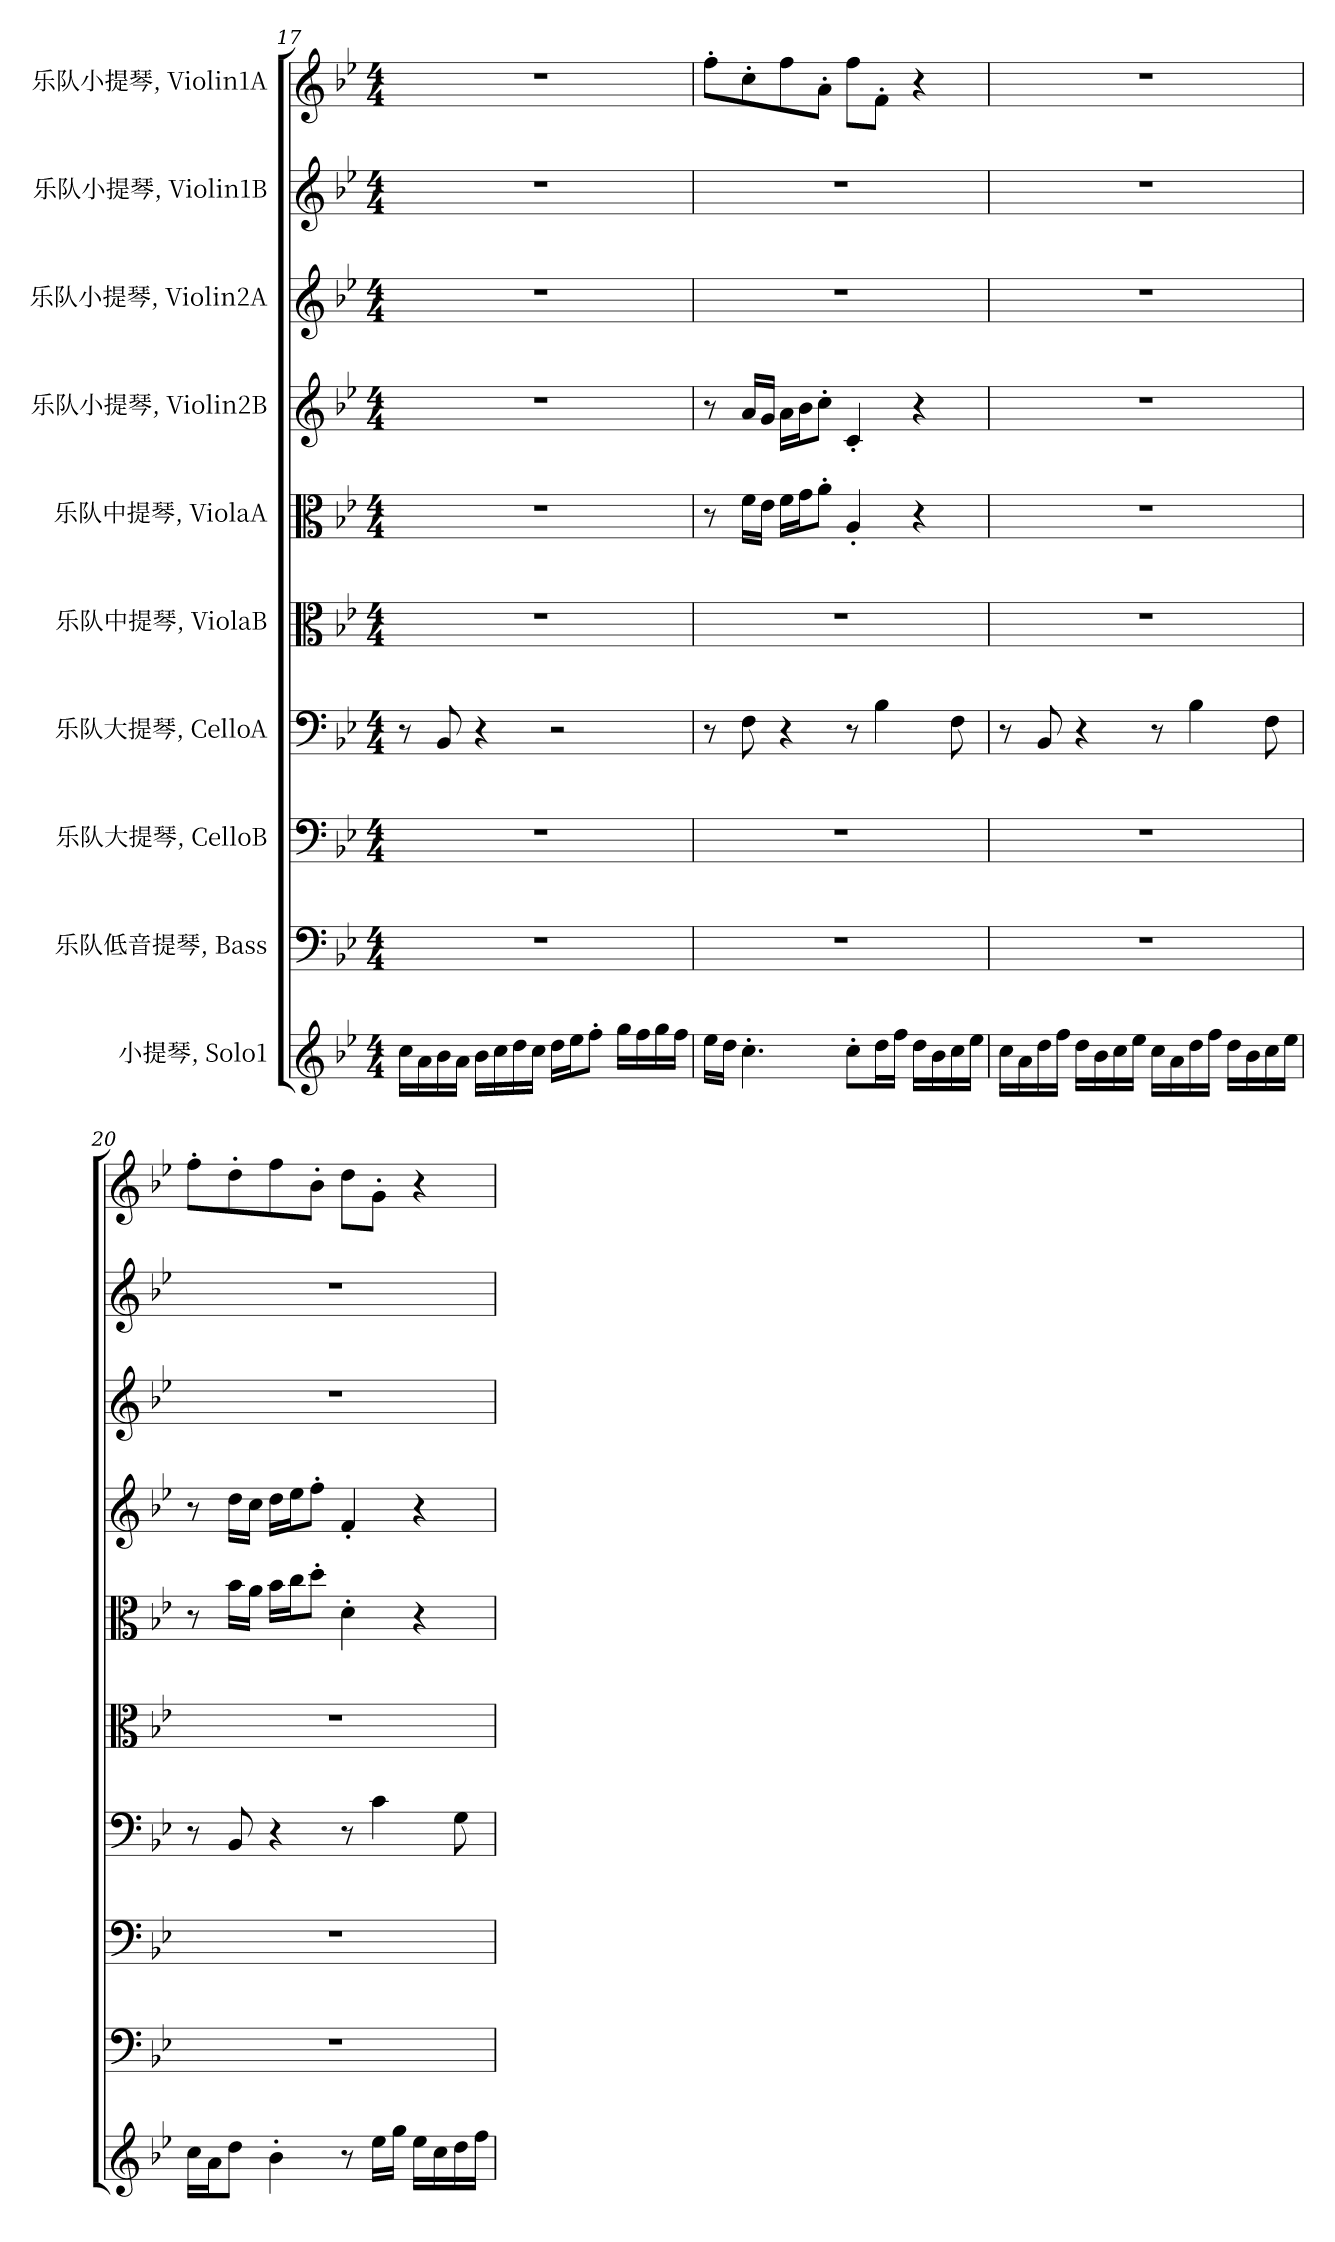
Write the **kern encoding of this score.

**kern	**kern	**kern	**kern	**kern	**kern	**kern	**kern	**kern	**kern
*part10	*part9	*part8	*part7	*part6	*part5	*part4	*part3	*part2	*part1
*staff10	*staff9	*staff8	*staff7	*staff6	*staff5	*staff4	*staff3	*staff2	*staff1
*I"小提琴, Solo1	*I"乐队低音提琴, Bass	*I"乐队大提琴, CelloB	*I"乐队大提琴, CelloA	*I"乐队中提琴, ViolaB	*I"乐队中提琴, ViolaA	*I"乐队小提琴, Violin2B	*I"乐队小提琴, Violin2A	*I"乐队小提琴, Violin1B	*I"乐队小提琴, Violin1A
*clefG2	*clefF4	*clefF4	*clefF4	*clefC3	*clefC3	*clefG2	*clefG2	*clefG2	*clefG2
*	*ITrd7c12	*	*	*	*	*	*	*	*
*k[b-e-]	*k[b-e-]	*k[b-e-]	*k[b-e-]	*k[b-e-]	*k[b-e-]	*k[b-e-]	*k[b-e-]	*k[b-e-]	*k[b-e-]
*M4/4	*M4/4	*M4/4	*M4/4	*M4/4	*M4/4	*M4/4	*M4/4	*M4/4	*M4/4
=17	=17	=17	=17	=17	=17	=17	=17	=17	=17
16cc\LL	1r	1r	8r	1r	1r	1r	1r	1r	1r
16a\	.	.	.	.	.	.	.	.	.
16b-\	.	.	8BB-/	.	.	.	.	.	.
16a\JJ	.	.	.	.	.	.	.	.	.
16b-\LL	.	.	4r	.	.	.	.	.	.
16cc\	.	.	.	.	.	.	.	.	.
16dd\	.	.	.	.	.	.	.	.	.
16cc\JJ	.	.	.	.	.	.	.	.	.
16dd\LL	.	.	2r	.	.	.	.	.	.
16ee-\J	.	.	.	.	.	.	.	.	.
8ff'\J	.	.	.	.	.	.	.	.	.
16gg\LL	.	.	.	.	.	.	.	.	.
16ff\	.	.	.	.	.	.	.	.	.
16gg\	.	.	.	.	.	.	.	.	.
16ff\JJ	.	.	.	.	.	.	.	.	.
=18	=18	=18	=18	=18	=18	=18	=18	=18	=18
16ee-\LL	1r	1r	8r	1r	8r	8r	1r	1r	8ff'\L
16dd\JJ	.	.	.	.	.	.	.	.	.
4.cc'\	.	.	8F\	.	16f\LL	16a/LL	.	.	8cc'\
.	.	.	.	.	16e-\JJ	16g/JJ	.	.	.
.	.	.	4r	.	16f\LL	16a\LL	.	.	8ff\
.	.	.	.	.	16g\J	16b-\J	.	.	.
.	.	.	.	.	8a'\J	8cc'\J	.	.	8a'\J
8cc'\L	.	.	8r	.	4A'/	4c'/	.	.	8ff\L
16dd\L	.	.	4B-\	.	.	.	.	.	8f'\J
16ff\JJ	.	.	.	.	.	.	.	.	.
16dd\LL	.	.	.	.	4r	4r	.	.	4r
16b-\	.	.	.	.	.	.	.	.	.
16cc\	.	.	8F\	.	.	.	.	.	.
16ee-\JJ	.	.	.	.	.	.	.	.	.
!!LO:PB:g=z
=19	=19	=19	=19	=19	=19	=19	=19	=19	=19
16cc\LL	1r	1r	8r	1r	1r	1r	1r	1r	1r
16a\	.	.	.	.	.	.	.	.	.
16dd\	.	.	8BB-/	.	.	.	.	.	.
16ff\JJ	.	.	.	.	.	.	.	.	.
16dd\LL	.	.	4r	.	.	.	.	.	.
16b-\	.	.	.	.	.	.	.	.	.
16cc\	.	.	.	.	.	.	.	.	.
16ee-\JJ	.	.	.	.	.	.	.	.	.
16cc\LL	.	.	8r	.	.	.	.	.	.
16a\	.	.	.	.	.	.	.	.	.
16dd\	.	.	4B-\	.	.	.	.	.	.
16ff\JJ	.	.	.	.	.	.	.	.	.
16dd\LL	.	.	.	.	.	.	.	.	.
16b-\	.	.	.	.	.	.	.	.	.
16cc\	.	.	8F\	.	.	.	.	.	.
16ee-\JJ	.	.	.	.	.	.	.	.	.
=20	=20	=20	=20	=20	=20	=20	=20	=20	=20
16cc\LL	1r	1r	8r	1r	8r	8r	1r	1r	8ff'\L
16a\J	.	.	.	.	.	.	.	.	.
8dd\J	.	.	8BB-/	.	16b-\LL	16dd\LL	.	.	8dd'\
.	.	.	.	.	16a\JJ	16cc\JJ	.	.	.
4b-'\	.	.	4r	.	16b-\LL	16dd\LL	.	.	8ff\
.	.	.	.	.	16cc\J	16ee-\J	.	.	.
.	.	.	.	.	8dd'\J	8ff'\J	.	.	8b-'\J
8r	.	.	8r	.	4d'\	4f'/	.	.	8dd\L
16ee-\LL	.	.	4c\	.	.	.	.	.	8g'\J
16gg\JJ	.	.	.	.	.	.	.	.	.
16ee-\LL	.	.	.	.	4r	4r	.	.	4r
16cc\	.	.	.	.	.	.	.	.	.
16dd\	.	.	8G\	.	.	.	.	.	.
16ff\JJ	.	.	.	.	.	.	.	.	.
=	=	=	=	=	=	=	=	=	=
*-	*-	*-	*-	*-	*-	*-	*-	*-	*-
